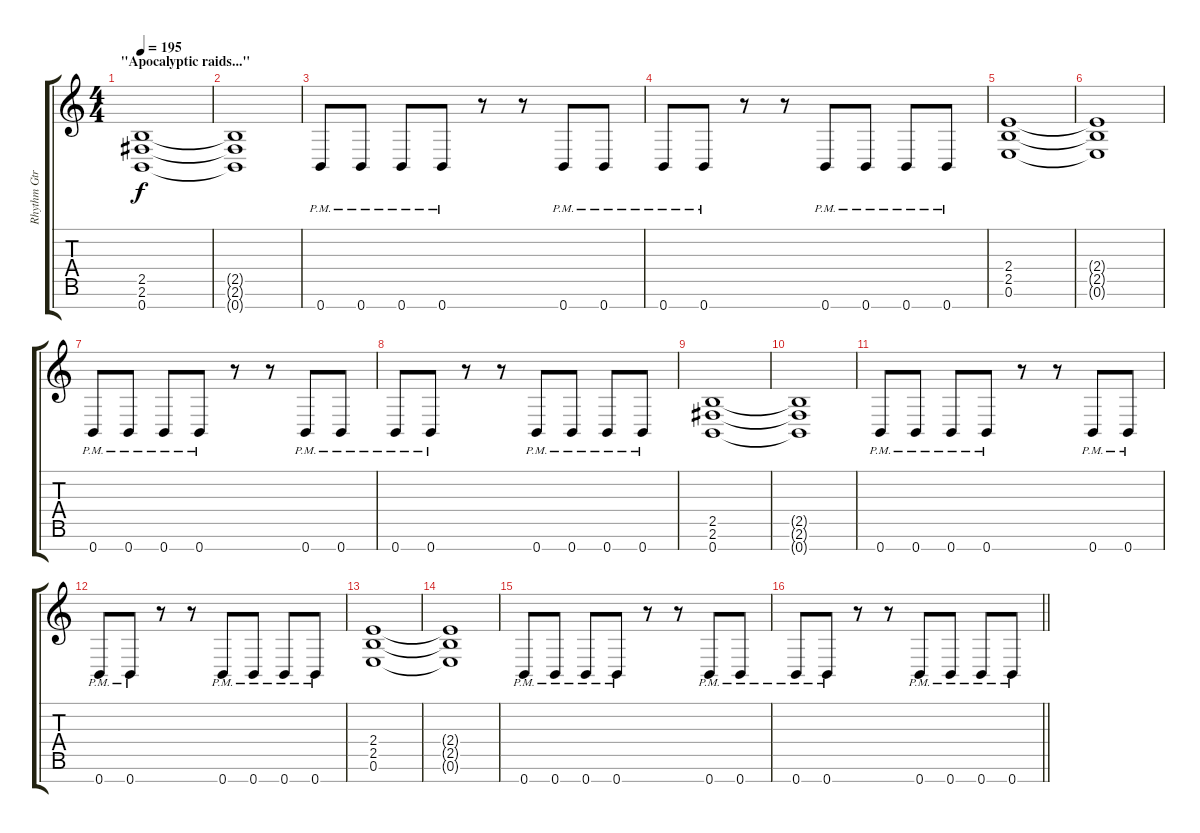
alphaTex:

\track ("Rhythm Gtr." "Rhythm Gtr") {instrument distortionguitar}
\staff {score tabs}
\tuning (E4 B3 G3 D3 A2 E2 B1) {hide}
\ts (4 4)
\section ("" "\"Apocalyptic raids...\"")
\tempo 195
\clef g2
\ks c
(2.5 2.6 0.7).1{dy f} |
(2.5{t} 2.6{t} 0.7{t}).1 |
0.7{pm}.8 0.7{pm}.8 0.7{pm}.8 0.7{pm}.8 r.8 r.8 0.7{pm}.8 0.7{pm}.8 |
0.7{pm}.8 0.7{pm}.8 r.8 r.8 0.7{pm}.8 0.7{pm}.8 0.7{pm}.8 0.7{pm}.8 |
(2.4 2.5 0.6).1 |
(2.4{t} 2.5{t} 0.6{t}).1 |
0.7{pm}.8 0.7{pm}.8 0.7{pm}.8 0.7{pm}.8 r.8 r.8 0.7{pm}.8 0.7{pm}.8 |
0.7{pm}.8 0.7{pm}.8 r.8 r.8 0.7{pm}.8 0.7{pm}.8 0.7{pm}.8 0.7{pm}.8 |
(2.5 2.6 0.7).1 |
(2.5{t} 2.6{t} 0.7{t}).1 |
0.7{pm}.8 0.7{pm}.8 0.7{pm}.8 0.7{pm}.8 r.8 r.8 0.7{pm}.8 0.7{pm}.8 |
0.7{pm}.8 0.7{pm}.8 r.8 r.8 0.7{pm}.8 0.7{pm}.8 0.7{pm}.8 0.7{pm}.8 |
(2.4 2.5 0.6).1 |
(2.4{t} 2.5{t} 0.6{t}).1 |
0.7{pm}.8 0.7{pm}.8 0.7{pm}.8 0.7{pm}.8 r.8 r.8 0.7{pm}.8 0.7{pm}.8 |
\barLineRight lightlight
0.7{pm}.8 0.7{pm}.8 r.8 r.8 0.7{pm}.8 0.7{pm}.8 0.7{pm}.8 0.7{pm}.8
